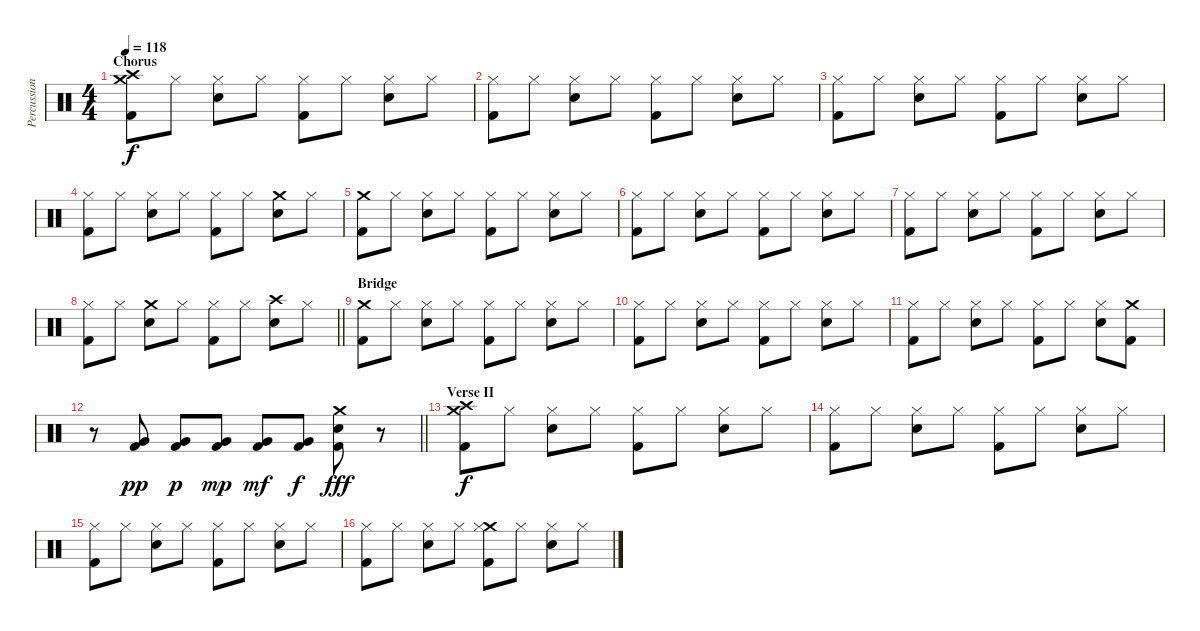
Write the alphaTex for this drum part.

\track ("Percussion" "Percussion") {instrument percussion}
\staff {score}
\articulation defaults
\ts (4 4)
\section ("" "Chorus")
\tempo 118
\clef neutral
\ks c
("Crash high (hit)" "Crash medium (hit)" "Kick (hit) 2").8{dy f} "Hi-Hat (closed)".8 ("Hi-Hat (closed)" "Electric Snare (hit)").8 "Hi-Hat (closed)".8 ("Hi-Hat (closed)" "Kick (hit) 2").8 "Hi-Hat (closed)".8 ("Hi-Hat (closed)" "Electric Snare (hit)").8 "Hi-Hat (closed)".8 |
("Hi-Hat (closed)" "Kick (hit) 2").8 "Hi-Hat (closed)".8 ("Hi-Hat (closed)" "Electric Snare (hit)").8 "Hi-Hat (closed)".8 ("Hi-Hat (closed)" "Kick (hit) 2").8 "Hi-Hat (closed)".8 ("Hi-Hat (closed)" "Electric Snare (hit)").8 "Hi-Hat (closed)".8 |
("Hi-Hat (closed)" "Kick (hit) 2").8 "Hi-Hat (closed)".8 ("Hi-Hat (closed)" "Electric Snare (hit)").8 "Hi-Hat (closed)".8 ("Hi-Hat (closed)" "Kick (hit) 2").8 "Hi-Hat (closed)".8 ("Hi-Hat (closed)" "Electric Snare (hit)").8 "Hi-Hat (closed)".8 |
("Hi-Hat (closed)" "Kick (hit) 2").8 "Hi-Hat (closed)".8 ("Hi-Hat (closed)" "Electric Snare (hit)").8 "Hi-Hat (closed)".8 ("Hi-Hat (closed)" "Kick (hit) 2").8 "Hi-Hat (closed)".8 ("Crash medium (hit)" "Electric Snare (hit)").8 "Hi-Hat (closed)".8 |
("Crash medium (hit)" "Kick (hit) 2").8 "Hi-Hat (closed)".8 ("Hi-Hat (closed)" "Electric Snare (hit)").8 "Hi-Hat (closed)".8 ("Hi-Hat (closed)" "Kick (hit) 2").8 "Hi-Hat (closed)".8 ("Hi-Hat (closed)" "Electric Snare (hit)").8 "Hi-Hat (closed)".8 |
("Hi-Hat (closed)" "Kick (hit) 2").8 "Hi-Hat (closed)".8 ("Hi-Hat (closed)" "Electric Snare (hit)").8 "Hi-Hat (closed)".8 ("Hi-Hat (closed)" "Kick (hit) 2").8 "Hi-Hat (closed)".8 ("Hi-Hat (closed)" "Electric Snare (hit)").8 "Hi-Hat (closed)".8 |
("Hi-Hat (closed)" "Kick (hit) 2").8 "Hi-Hat (closed)".8 ("Hi-Hat (closed)" "Electric Snare (hit)").8 "Hi-Hat (closed)".8 ("Hi-Hat (closed)" "Kick (hit) 2").8 "Hi-Hat (closed)".8 ("Hi-Hat (closed)" "Electric Snare (hit)").8 "Hi-Hat (closed)".8 |
\barLineRight lightlight
("Hi-Hat (closed)" "Kick (hit) 2").8 "Hi-Hat (closed)".8 ("Crash medium (hit)" "Electric Snare (hit)").8 "Hi-Hat (closed)".8 ("Hi-Hat (closed)" "Kick (hit) 2").8 "Hi-Hat (closed)".8 ("Crash high (hit)" "Electric Snare (hit)").8 "Hi-Hat (closed)".8 |
\section ("" "Bridge")
("Crash medium (hit)" "Kick (hit) 2").8 "Hi-Hat (closed)".8 ("Hi-Hat (closed)" "Electric Snare (hit)").8 "Hi-Hat (closed)".8 ("Hi-Hat (closed)" "Kick (hit) 2").8 "Hi-Hat (closed)".8 ("Hi-Hat (closed)" "Electric Snare (hit)").8 "Hi-Hat (closed)".8 |
("Hi-Hat (closed)" "Kick (hit) 2").8 "Hi-Hat (closed)".8 ("Hi-Hat (closed)" "Electric Snare (hit)").8 "Hi-Hat (closed)".8 ("Hi-Hat (closed)" "Kick (hit) 2").8 "Hi-Hat (closed)".8 ("Hi-Hat (closed)" "Electric Snare (hit)").8 "Hi-Hat (closed)".8 |
("Hi-Hat (closed)" "Kick (hit) 2").8 "Hi-Hat (closed)".8 ("Hi-Hat (closed)" "Electric Snare (hit)").8 "Hi-Hat (closed)".8 ("Hi-Hat (closed)" "Kick (hit) 2").8 "Hi-Hat (closed)".8 ("Hi-Hat (closed)" "Electric Snare (hit)").8 ("Crash medium (hit)" "Kick (hit) 2").8 |
\barLineRight lightlight
r.8 ("Very Low Tom (hit)" "Kick (hit) 2").8{dy pp} ("Very Low Tom (hit)" "Kick (hit) 2").8{dy p} ("Very Low Tom (hit)" "Kick (hit) 2").8{dy mp} ("Very Low Tom (hit)" "Kick (hit) 2").8{dy mf} ("Very Low Tom (hit)" "Kick (hit) 2").8{dy f} ("Crash medium (hit)" "Electric Snare (hit)" "Kick (hit) 2").8{dy fff} r.8 |
\section ("" "Verse II")
("Crash high (hit)" "Crash medium (hit)" "Kick (hit) 2").8{dy f} "Hi-Hat (closed)".8 ("Hi-Hat (closed)" "Electric Snare (hit)").8 "Hi-Hat (closed)".8 ("Hi-Hat (closed)" "Kick (hit) 2").8 "Hi-Hat (closed)".8 ("Hi-Hat (closed)" "Electric Snare (hit)").8 "Hi-Hat (closed)".8 |
("Hi-Hat (closed)" "Kick (hit) 2").8 "Hi-Hat (closed)".8 ("Hi-Hat (closed)" "Electric Snare (hit)").8 "Hi-Hat (closed)".8 ("Hi-Hat (closed)" "Kick (hit) 2").8 "Hi-Hat (closed)".8 ("Hi-Hat (closed)" "Electric Snare (hit)").8 "Hi-Hat (closed)".8 |
("Hi-Hat (closed)" "Kick (hit) 2").8 "Hi-Hat (closed)".8 ("Hi-Hat (closed)" "Electric Snare (hit)").8 "Hi-Hat (closed)".8 ("Hi-Hat (closed)" "Kick (hit) 2").8 "Hi-Hat (closed)".8 ("Hi-Hat (closed)" "Electric Snare (hit)").8 "Hi-Hat (closed)".8 |
("Hi-Hat (closed)" "Kick (hit) 2").8 "Hi-Hat (closed)".8 ("Hi-Hat (closed)" "Electric Snare (hit)").8 "Hi-Hat (closed)".8 ("Crash medium (hit)" "Hi-Hat (closed)" "Kick (hit) 2").8 "Hi-Hat (closed)".8 ("Hi-Hat (closed)" "Electric Snare (hit)").8 "Hi-Hat (closed)".8
